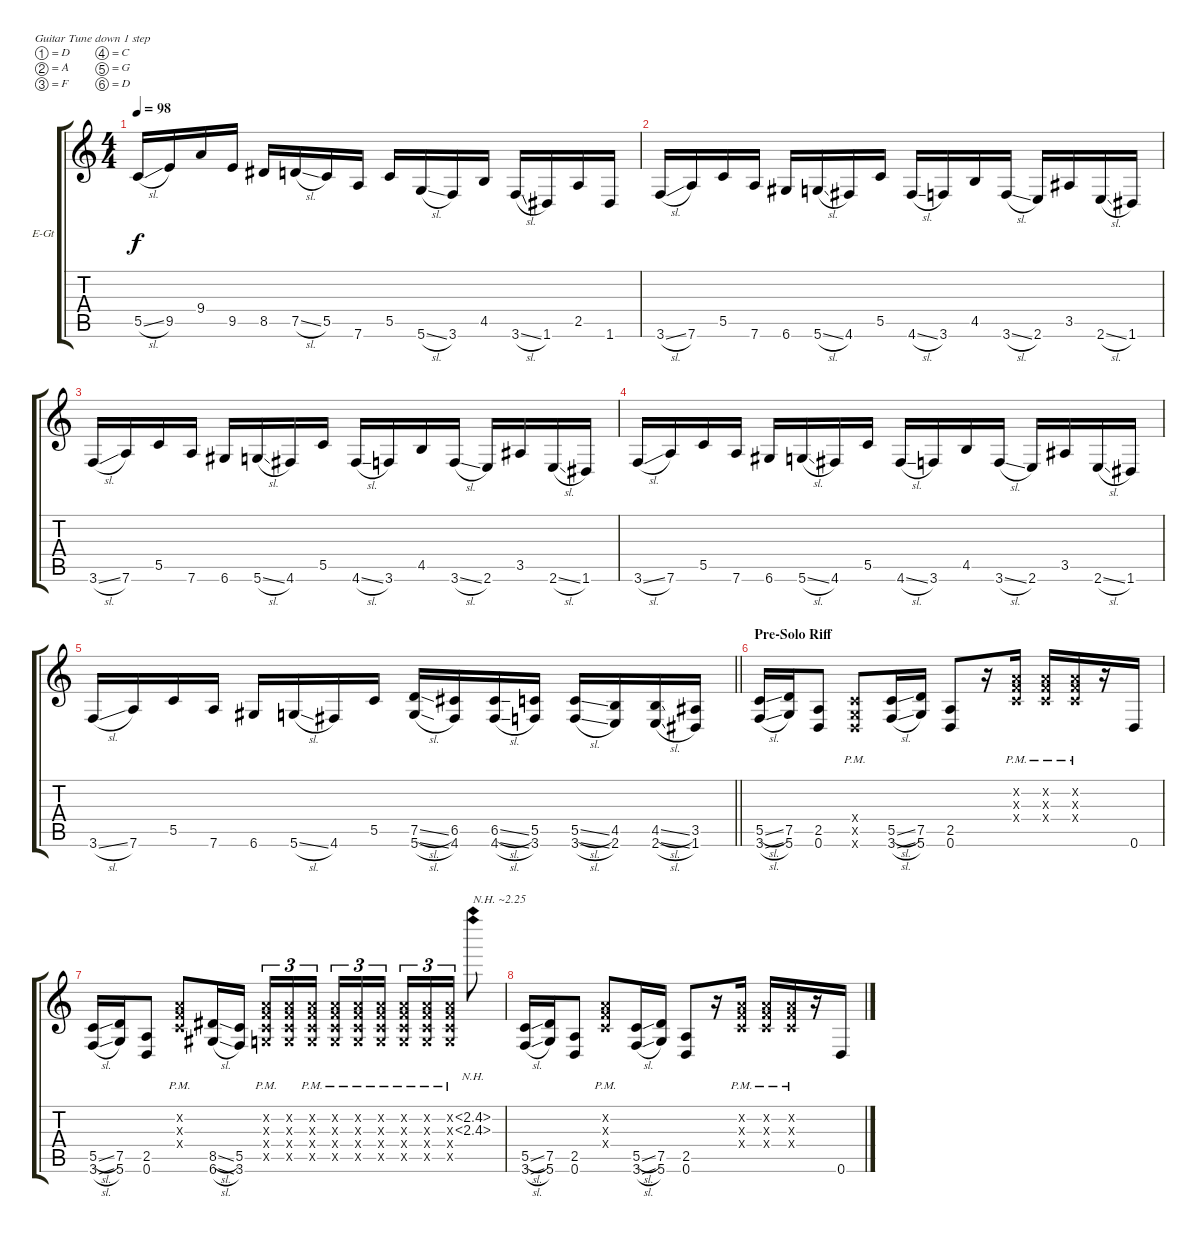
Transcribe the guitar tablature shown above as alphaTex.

\bracketExtendMode groupsimilarinstruments
\firstSystemTrackNameOrientation horizontal
\otherSystemsTrackNameOrientation horizontal
\track ("Dimebag Darrell" "E-Gt") {solo instrument overdrivenguitar}
\staff {score tabs}
\tuning (D4 A3 F3 C3 G2 D2)
\ts (4 4)
\tempo 98
\clef g2
\ks c
5.5{sl}.16{dy f} 9.5.16 9.4.16 9.5.16 8.5.16 7.5{sl}.16 5.5.16 7.6.16 5.5.16 5.6{sl}.16 3.6.16 4.5.16 3.6{sl}.16 1.6.16 2.5.16 1.6.16 |
3.6{sl}.16 7.6.16 5.5.16 7.6.16 6.6.16 5.6{sl}.16 4.6.16 5.5.16 4.6{sl}.16 3.6.16 4.5.16 3.6{sl}.16 2.6.16 3.5.16 2.6{sl}.16 1.6.16 |
3.6{sl}.16 7.6.16 5.5.16 7.6.16 6.6.16 5.6{sl}.16 4.6.16 5.5.16 4.6{sl}.16 3.6.16 4.5.16 3.6{sl}.16 2.6.16 3.5.16 2.6{sl}.16 1.6.16 |
3.6{sl}.16 7.6.16 5.5.16 7.6.16 6.6.16 5.6{sl}.16 4.6.16 5.5.16 4.6{sl}.16 3.6.16 4.5.16 3.6{sl}.16 2.6.16 3.5.16 2.6{sl}.16 1.6.16 |
\barLineRight lightlight
3.6{sl}.16 7.6.16 5.5.16 7.6.16 6.6.16 5.6{sl}.16 4.6.16 5.5.16 (7.5{sl} 5.6{sl}).16 (6.5 4.6).16 (6.5{sl} 4.6{sl}).16 (5.5 3.6).16 (5.5{sl} 3.6{sl}).16 (4.5 2.6).16 (4.5{sl} 2.6{sl}).16 (3.5 1.6).16 |
\section ("" "Pre-Solo Riff")
(5.5{sl} 3.6{sl}).16 (7.5 5.6).16 (2.5 0.6).8 (0.4{pm x} 0.5{pm x} 0.6{pm x}).8 (5.5{sl} 3.6{sl}).16 (7.5 5.6).16 (2.5 0.6).8 r.16 (0.2{x} 0.3{x} 0.4{pm x}).16 (0.2{x} 0.3{x} 0.4{pm x}).16 (0.2{x} 0.3{x} 0.4{pm x}).16 r.16 0.6.16 |
(5.5{sl} 3.6{sl}).16 (7.5 5.6).16 (2.5 0.6).8 (0.2{x} 0.3{x} 0.4{pm x}).8 (8.5{sl} 6.6{sl}).16 (5.5 3.6).16 (0.2{x} 0.3{x} 0.4{x} 0.5{pm x}).16{tu (3 2)} (0.2{x} 0.3{x} 0.4{x} 0.5{x}).16{tu (3 2)} (0.2{x} 0.3{x} 0.4{x} 0.5{pm x}).16{tu (3 2)} (0.2{x} 0.3{x} 0.4{x} 0.5{pm x}).16{tu (3 2)} (0.2{x} 0.3{x} 0.4{x} 0.5{pm x}).16{tu (3 2)} (0.2{x} 0.3{x} 0.4{x} 0.5{pm x}).16{tu (3 2)} (0.2{x} 0.3{x} 0.4{pm x} 0.5{pm x}).16{tu (3 2)} (0.2{x} 0.3{x} 0.4{pm x} 0.5{pm x}).16{tu (3 2)} (0.2{x} 0.3{x} 0.4{pm x} 0.5{pm x}).16{tu (3 2)} (2.2{nh} 2.3{nh}).8{txt "N.H. ~2.25"} |
(5.5{sl} 3.6{sl}).16 (7.5 5.6).16 (2.5 0.6).8 (0.2{x} 0.3{x} 0.4{pm x}).8 (5.5{sl} 3.6{sl}).16 (7.5 5.6).16 (2.5 0.6).8 r.16 (0.2{x} 0.3{x} 0.4{pm x}).16 (0.2{x} 0.3{x} 0.4{pm x}).16 (0.2{x} 0.3{x} 0.4{pm x}).16 r.16 0.6.16
